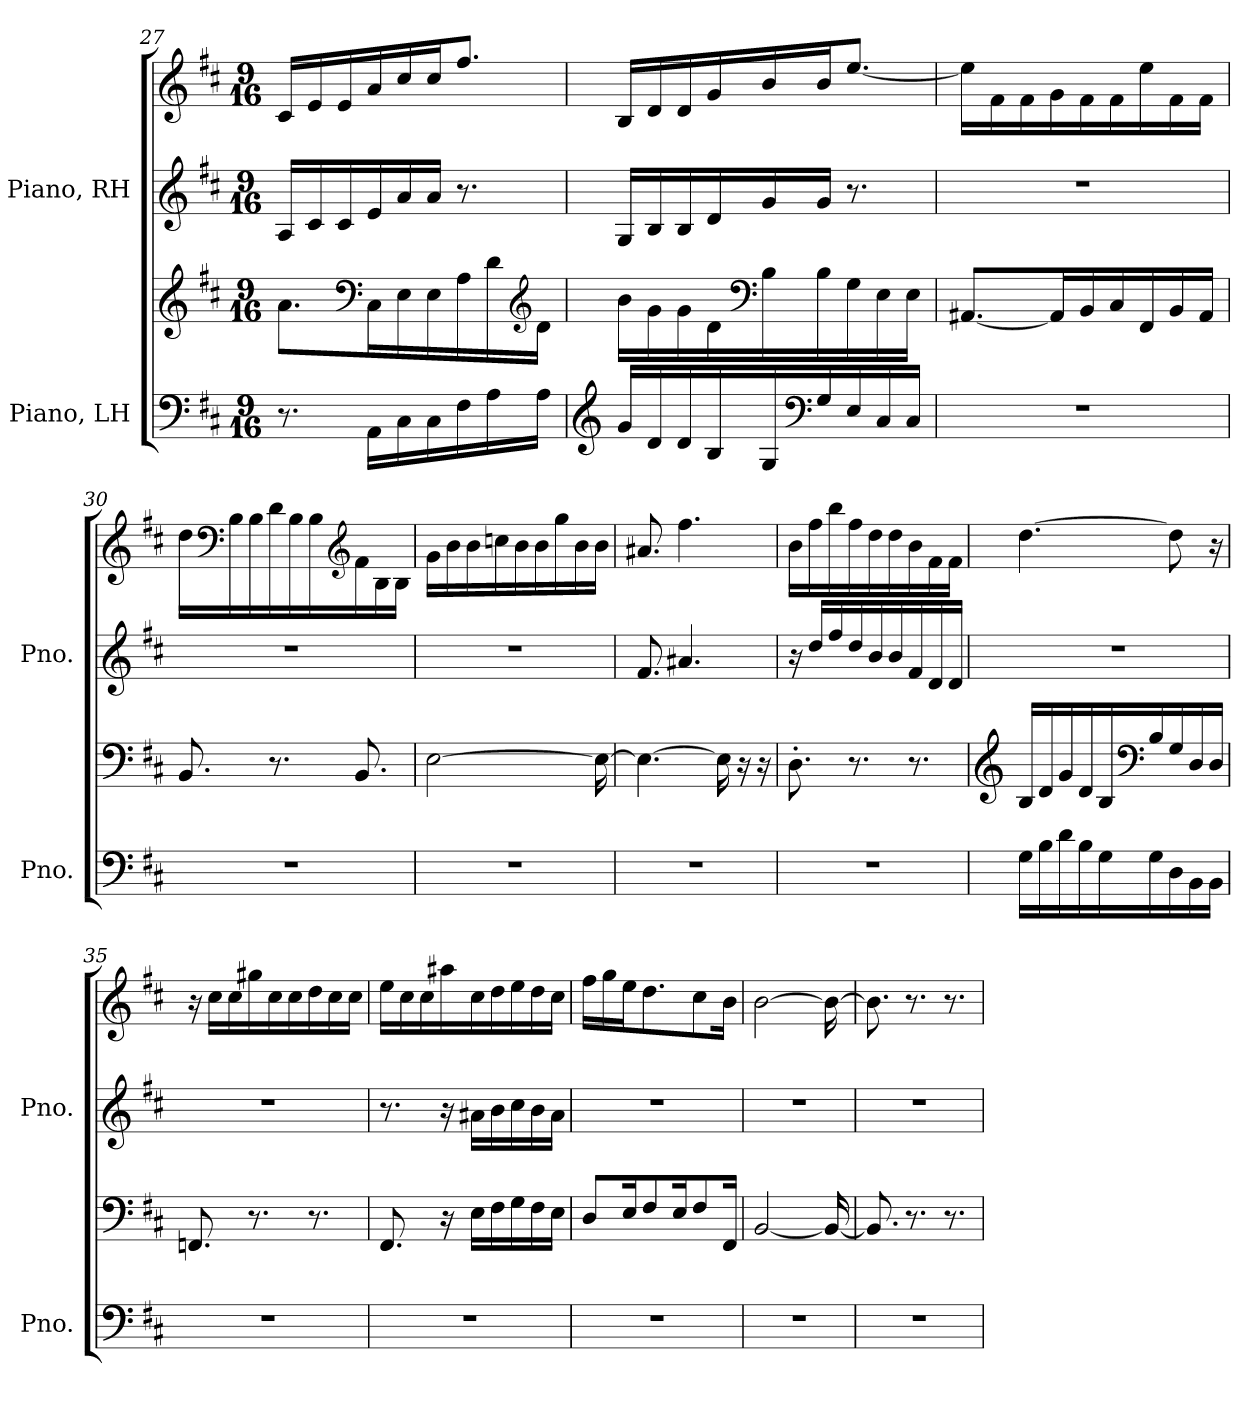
**kern	**kern	**kern	**kern
*part2	*part2	*part1	*part1
*staff4	*staff3	*staff2	*staff1
*I"Piano, LH	*	*I"Piano, RH	*
*I'Pno.	*	*I'Pno.	*
*clefF4	*clefG2	*clefG2	*clefG2
*k[f#c#]	*k[f#c#]	*k[f#c#]	*k[f#c#]
*M9/16	*M9/16	*M9/16	*M9/16
=27	=27	=27	=27
8.r	8.a\L	16A/LL	16c#/LL
.	.	16c#/	16e/
.	.	16c#/	16e/
*	*clefF4	*	*
16AA\LL	16C#\L	16e/	16a/
16C#\	16E\	16a/	16cc#/
16C#\	16E\	16a/JJ	16cc#/J
16F#\	16A\	8.r	8.ff#/J
16A\	16d\	.	.
*	*clefG2	*	*
16A\JJ	16d\JJ	.	.
=28	=28	=28	=28
*clefG2	*	*	*
16g/LL	16b\LL	16G/LL	16B/LL
16d/	16g\	16B/	16d/
16d/	16g\	16B/	16d/
16B/	16d\	16d/	16g/
*	*clefF4	*	*
16G/	16B\	16g/	16b/
*clefF4	*	*	*
16G/	16B\	16g/JJ	16b/J
16E/	16G\	8.r	[8.ee/J
16C#/	16E\	.	.
16C#/JJ	16E\JJ	.	.
!!LO:PB:g=z
=29	=29	=29	=29
16%9r	[8.AA#X/L	16%9r	16ee\LL]
.	.	.	16f#\
.	.	.	16f#\
.	16AA#/L]	.	16g\
.	16BB/	.	16f#\
.	16C#/	.	16f#\
.	16FF#/	.	16ee\
.	16BB/	.	16f#\
.	16AA#/JJ	.	16f#\JJ
=30	=30	=30	=30
16%9r	8.BB/	16%9r	16dd\LL
*	*	*	*clefF4
.	.	.	16B\
.	.	.	16B\
.	8.r	.	16d\
.	.	.	16B\
.	.	.	16B\
*	*	*	*clefG2
.	8.BB/	.	16f#\
.	.	.	16B\
.	.	.	16B\JJ
=31	=31	=31	=31
16%9r	[2E\	16%9r	16g\LL
.	.	.	16b\
.	.	.	16b\
.	.	.	16ccn\
.	.	.	16b\
.	.	.	16b\
.	.	.	16gg\
.	.	.	16b\
.	16E\_	.	16b\JJ
=32	=32	=32	=32
16%9r	4.E\_	8.f#/	8.a#X/
.	.	4.a#X/	4.ff#\
.	16E\]	.	.
.	16r	.	.
.	16r	.	.
!!LO:LB:g=z
=33	=33	=33	=33
16%9r	8.D'\	16r	16b\LL
.	.	16dd/LL	16ff#\
.	.	16ff#/	16bb\
.	8.r	16dd/	16ff#\
.	.	16b/	16dd\
.	.	16b/	16dd\
.	8.r	16f#/	16b\
.	.	16d/	16f#\
.	.	16d/JJ	16f#\JJ
=34	=34	=34	=34
*	*clefG2	*	*
16G\LL	16B/LL	16%9r	[4.dd\
16B\	16d/	.	.
16d\	16g/	.	.
16B\	16d/	.	.
16G\	16B/	.	.
*	*clefF4	*	*
16G\	16B/	.	.
16D\	16G/	.	8dd\]
16BB\	16D/	.	.
16BB\JJ	16D/JJ	.	16r
=35	=35	=35	=35
16%9r	8.FFn/	16%9r	16r
.	.	.	16cc#\LL
.	.	.	16cc#\
.	8.r	.	16gg#X\
.	.	.	16cc#\
.	.	.	16cc#\
.	8.r	.	16dd\
.	.	.	16cc#\
.	.	.	16cc#\JJ
!!LO:LB:g=z
=36	=36	=36	=36
16%9r	8.FF#/	8.r	16ee\LL
.	.	.	16cc#\
.	.	.	16cc#\
.	16r	16r	16aa#X\
.	16E\LL	16a#X\LL	16cc#\
.	16F#\	16b\	16dd\
.	16G\	16cc#\	16ee\
.	16F#\	16b\	16dd\
.	16E\JJ	16a#\JJ	16cc#\JJ
=37	=37	=37	=37
16%9r	8D/L	16%9r	16ff#\LL
.	.	.	16gg\
.	16E/K	.	16ee\J
.	8F#/	.	8.dd\
.	16E/K	.	.
.	8F#/	.	8cc#\
.	16FF#/Jk	.	16b\Jk
=38	=38	=38	=38
16%9r	[2BB/	16%9r	[2b\
.	16BB/_	.	16b\_
=39	=39	=39	=39
16%9r	8.BB/]	16%9r	8.b\]
.	8.r	.	8.r
.	8.r	.	8.r
=	=	=	=
*-	*-	*-	*-
